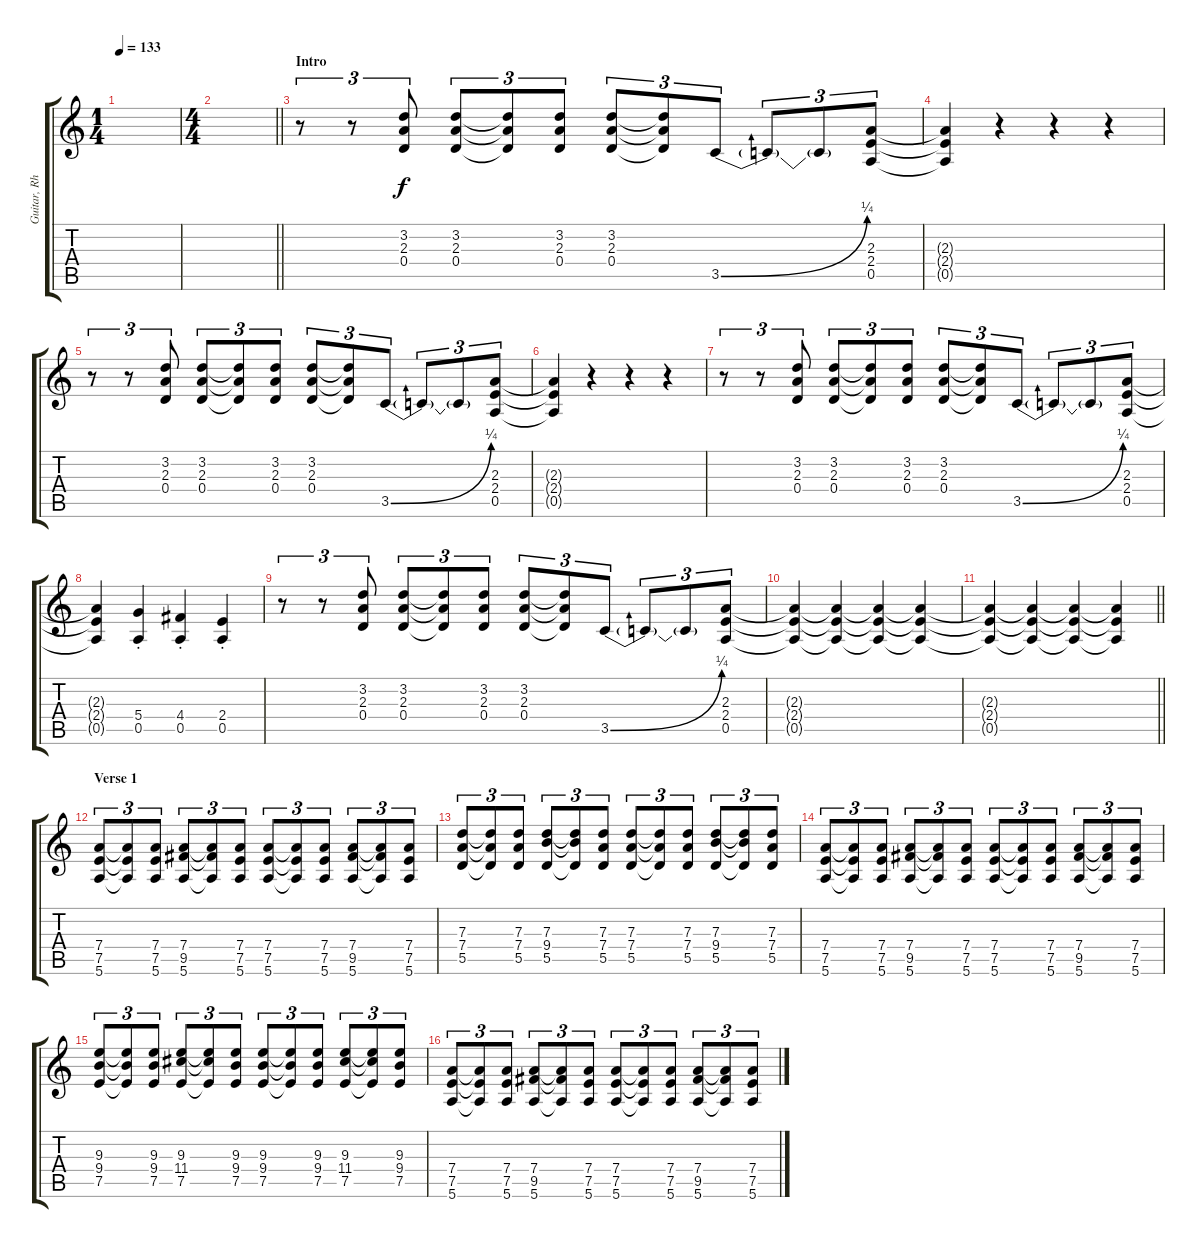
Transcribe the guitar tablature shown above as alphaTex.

\track ("Guitar, Rhythm" "Guitar, Rh") {instrument distortionguitar}
\staff {score tabs}
\tuning (E4 B3 G3 D3 A2 E2) {hide}
\ts (1 4)
\tempo 133
\clef g2
\ks c
|
\ts (4 4)
\barLineRight lightlight
|
\section ("" "Intro")
r.8{tu (3 2)} r.8{tu (3 2)} (3.2 2.3 0.4).8{tu (3 2)} (3.2 2.3 0.4).8{tu (3 2)} (3.2{t} 2.3{t} 0.4{t}).8{tu (3 2)} (3.2 2.3 0.4).8{tu (3 2)} (3.2 2.3 0.4).8{tu (3 2)} (3.2{t} 2.3{t} 0.4{t}).8{tu (3 2)} 3.5{be (bend 0 0 60 1)}.8{tu (3 2)} 3.5{t}.8{tu (3 2)} 3.5{t}.8{tu (3 2)} (2.3 2.4 0.5).8{tu (3 2)} |
(2.3{t} 2.4{t} 0.5{t}).4 r.4 r.4 r.4 |
r.8{tu (3 2)} r.8{tu (3 2)} (3.2 2.3 0.4).8{tu (3 2)} (3.2 2.3 0.4).8{tu (3 2)} (3.2{t} 2.3{t} 0.4{t}).8{tu (3 2)} (3.2 2.3 0.4).8{tu (3 2)} (3.2 2.3 0.4).8{tu (3 2)} (3.2{t} 2.3{t} 0.4{t}).8{tu (3 2)} 3.5{be (bend 0 0 60 1)}.8{tu (3 2)} 3.5{t}.8{tu (3 2)} 3.5{t}.8{tu (3 2)} (2.3 2.4 0.5).8{tu (3 2)} |
(2.3{t} 2.4{t} 0.5{t}).4 r.4 r.4 r.4 |
r.8{tu (3 2)} r.8{tu (3 2)} (3.2 2.3 0.4).8{tu (3 2)} (3.2 2.3 0.4).8{tu (3 2)} (3.2{t} 2.3{t} 0.4{t}).8{tu (3 2)} (3.2 2.3 0.4).8{tu (3 2)} (3.2 2.3 0.4).8{tu (3 2)} (3.2{t} 2.3{t} 0.4{t}).8{tu (3 2)} 3.5{be (bend 0 0 60 1)}.8{tu (3 2)} 3.5{t}.8{tu (3 2)} 3.5{t}.8{tu (3 2)} (2.3 2.4 0.5).8{tu (3 2)} |
(2.3{t} 2.4{t} 0.5{t}).4 (5.4{st} 0.5{st}).4 (4.4{st} 0.5{st}).4 (2.4{st} 0.5{st}).4 |
r.8{tu (3 2)} r.8{tu (3 2)} (3.2 2.3 0.4).8{tu (3 2)} (3.2 2.3 0.4).8{tu (3 2)} (3.2{t} 2.3{t} 0.4{t}).8{tu (3 2)} (3.2 2.3 0.4).8{tu (3 2)} (3.2 2.3 0.4).8{tu (3 2)} (3.2{t} 2.3{t} 0.4{t}).8{tu (3 2)} 3.5{be (bend 0 0 60 1)}.8{tu (3 2)} 3.5{t}.8{tu (3 2)} 3.5{t}.8{tu (3 2)} (2.3 2.4 0.5).8{tu (3 2)} |
(2.3{t} 2.4{t} 0.5{t}).4 (2.3{t} 2.4{t} 0.5{t}).4 (2.3{t} 2.4{t} 0.5{t}).4 (2.3{t} 2.4{t} 0.5{t}).4 |
\barLineRight lightlight
(2.3{t} 2.4{t} 0.5{t}).4 (2.3{t} 2.4{t} 0.5{t}).4 (2.3{t} 2.4{t} 0.5{t}).4 (2.3{t} 2.4{t} 0.5{t}).4 |
\section ("" "Verse 1")
(7.4 7.5 5.6).8{tu (3 2)} (7.4{t} 7.5{t} 5.6{t}).8{tu (3 2)} (7.4 7.5 5.6).8{tu (3 2)} (7.4 9.5 5.6).8{tu (3 2)} (7.4{t} 9.5{t} 5.6{t}).8{tu (3 2)} (7.4 7.5 5.6).8{tu (3 2)} (7.4 7.5 5.6).8{tu (3 2)} (7.4{t} 7.5{t} 5.6{t}).8{tu (3 2)} (7.4 7.5 5.6).8{tu (3 2)} (7.4 9.5 5.6).8{tu (3 2)} (7.4{t} 9.5{t} 5.6{t}).8{tu (3 2)} (7.4 7.5 5.6).8{tu (3 2)} |
(7.3 7.4 5.5).8{tu (3 2)} (7.3{t} 7.4{t} 5.5{t}).8{tu (3 2)} (7.3 7.4 5.5).8{tu (3 2)} (7.3 9.4 5.5).8{tu (3 2)} (7.3{t} 9.4{t} 5.5{t}).8{tu (3 2)} (7.3 7.4 5.5).8{tu (3 2)} (7.3 7.4 5.5).8{tu (3 2)} (7.3{t} 7.4{t} 5.5{t}).8{tu (3 2)} (7.3 7.4 5.5).8{tu (3 2)} (7.3 9.4 5.5).8{tu (3 2)} (7.3{t} 9.4{t} 5.5{t}).8{tu (3 2)} (7.3 7.4 5.5).8{tu (3 2)} |
(7.4 7.5 5.6).8{tu (3 2)} (7.4{t} 7.5{t} 5.6{t}).8{tu (3 2)} (7.4 7.5 5.6).8{tu (3 2)} (7.4 9.5 5.6).8{tu (3 2)} (7.4{t} 9.5{t} 5.6{t}).8{tu (3 2)} (7.4 7.5 5.6).8{tu (3 2)} (7.4 7.5 5.6).8{tu (3 2)} (7.4{t} 7.5{t} 5.6{t}).8{tu (3 2)} (7.4 7.5 5.6).8{tu (3 2)} (7.4 9.5 5.6).8{tu (3 2)} (7.4{t} 9.5{t} 5.6{t}).8{tu (3 2)} (7.4 7.5 5.6).8{tu (3 2)} |
(9.3 9.4 7.5).8{tu (3 2)} (9.3{t} 9.4{t} 7.5{t}).8{tu (3 2)} (9.3 9.4 7.5).8{tu (3 2)} (9.3 11.4 7.5).8{tu (3 2)} (9.3{t} 11.4{t} 7.5{t}).8{tu (3 2)} (9.3 9.4 7.5).8{tu (3 2)} (9.3 9.4 7.5).8{tu (3 2)} (9.3{t} 9.4{t} 7.5{t}).8{tu (3 2)} (9.3 9.4 7.5).8{tu (3 2)} (9.3 11.4 7.5).8{tu (3 2)} (9.3{t} 11.4{t} 7.5{t}).8{tu (3 2)} (9.3 9.4 7.5).8{tu (3 2)} |
(7.4 7.5 5.6).8{tu (3 2)} (7.4{t} 7.5{t} 5.6{t}).8{tu (3 2)} (7.4 7.5 5.6).8{tu (3 2)} (7.4 9.5 5.6).8{tu (3 2)} (7.4{t} 9.5{t} 5.6{t}).8{tu (3 2)} (7.4 7.5 5.6).8{tu (3 2)} (7.4 7.5 5.6).8{tu (3 2)} (7.4{t} 7.5{t} 5.6{t}).8{tu (3 2)} (7.4 7.5 5.6).8{tu (3 2)} (7.4 9.5 5.6).8{tu (3 2)} (7.4{t} 9.5{t} 5.6{t}).8{tu (3 2)} (7.4 7.5 5.6).8{tu (3 2)}
